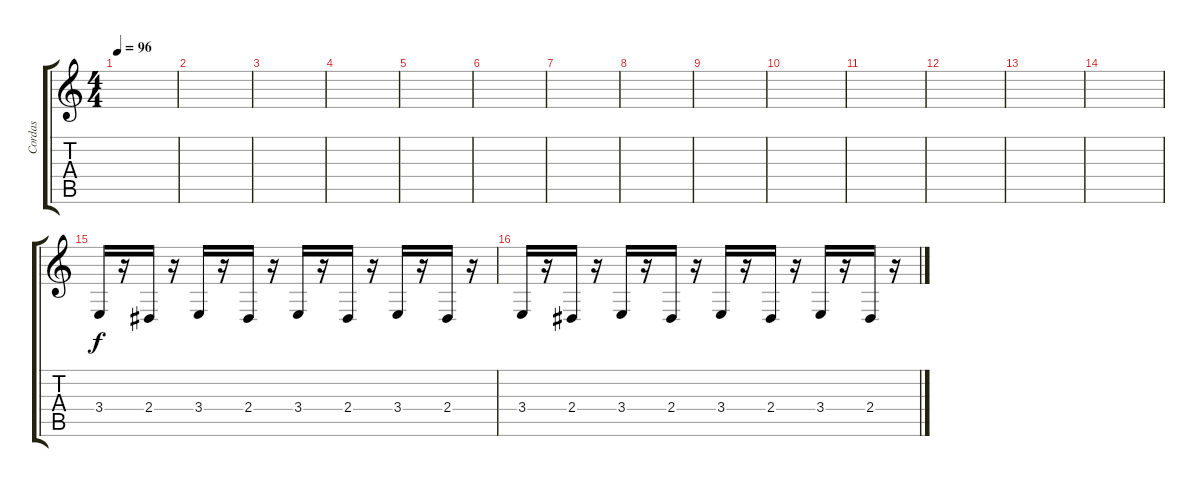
\track ("Cordas" "Cordas") {instrument stringensemble1}
\staff {score tabs}
\tuning (Eb4 Bb3 Gb3 Db3 Ab2 Eb2) {hide}
\ts (4 4)
\tempo 96
\clef g2
\ks c
|
|
|
|
|
|
|
|
|
|
|
|
|
|
3.4.16 r.16 2.4.16 r.16 3.4.16 r.16 2.4.16 r.16 3.4.16 r.16 2.4.16 r.16 3.4.16 r.16 2.4.16 r.16 |
3.4.16 r.16 2.4.16 r.16 3.4.16 r.16 2.4.16 r.16 3.4.16 r.16 2.4.16 r.16 3.4.16 r.16 2.4.16 r.16
